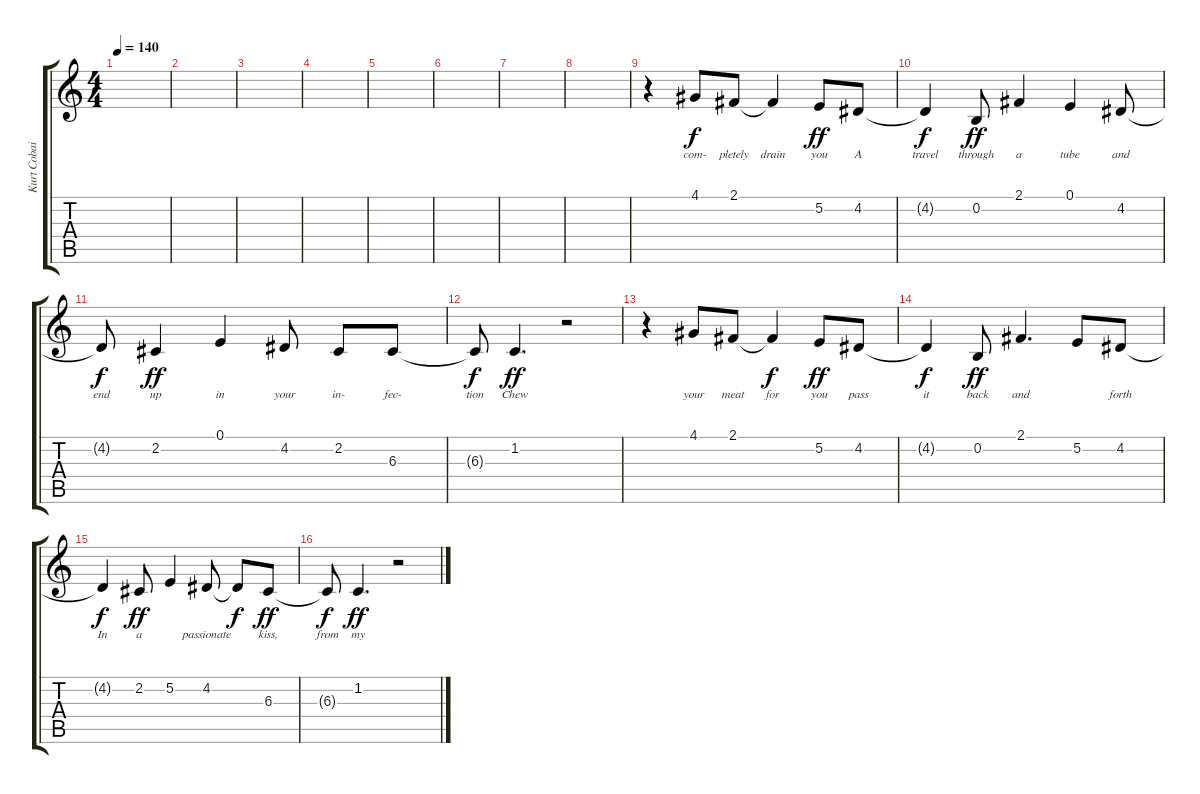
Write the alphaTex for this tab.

\track ("Kurt Cobain (Voz)" "Kurt Cobai") {instrument flute}
\staff {score tabs}
\tuning (E4 B3 G3 D3 A2 E2) {hide}
\ts (4 4)
\tempo 140
\clef g2
\ks c
|
|
|
|
|
|
|
|
r.4{volume 16} 4.1.8{lyrics (0 "com-") lyrics (1 "") lyrics (2 "") lyrics (3 "") lyrics (4 "")} 2.1.8{lyrics (0 "pletely") lyrics (1 "") lyrics (2 "") lyrics (3 "") lyrics (4 "")} 2.1{t}.4{lyrics (0 "drain") lyrics (1 "") lyrics (2 "") lyrics (3 "") lyrics (4 "") dy f} 5.2.8{lyrics (0 "you") lyrics (1 "") lyrics (2 "") lyrics (3 "") lyrics (4 "") dy ff} 4.2.8{lyrics (0 "A") lyrics (1 "") lyrics (2 "") lyrics (3 "") lyrics (4 "")} |
4.2{t}.4{lyrics (0 "travel") lyrics (1 "") lyrics (2 "") lyrics (3 "") lyrics (4 "") dy f} 0.2.8{lyrics (0 "through") lyrics (1 "") lyrics (2 "") lyrics (3 "") lyrics (4 "") dy ff} 2.1.4{lyrics (0 "a") lyrics (1 "") lyrics (2 "") lyrics (3 "") lyrics (4 "")} 0.1.4{lyrics (0 "tube") lyrics (1 "") lyrics (2 "") lyrics (3 "") lyrics (4 "")} 4.2.8{lyrics (0 "and") lyrics (1 "") lyrics (2 "") lyrics (3 "") lyrics (4 "")} |
4.2{t}.8{lyrics (0 "end") lyrics (1 "") lyrics (2 "") lyrics (3 "") lyrics (4 "") dy f} 2.2.4{lyrics (0 "up") lyrics (1 "") lyrics (2 "") lyrics (3 "") lyrics (4 "") dy ff} 0.1.4{lyrics (0 "in") lyrics (1 "") lyrics (2 "") lyrics (3 "") lyrics (4 "")} 4.2.8{lyrics (0 "your") lyrics (1 "") lyrics (2 "") lyrics (3 "") lyrics (4 "")} 2.2.8{lyrics (0 "in-") lyrics (1 "") lyrics (2 "") lyrics (3 "") lyrics (4 "")} 6.3.8{lyrics (0 "fec-") lyrics (1 "") lyrics (2 "") lyrics (3 "") lyrics (4 "")} |
6.3{t}.8{lyrics (0 "tion") lyrics (1 "") lyrics (2 "") lyrics (3 "") lyrics (4 "") dy f} 1.2.4{d lyrics (0 "Chew") lyrics (1 "") lyrics (2 "") lyrics (3 "") lyrics (4 "") dy ff} r.2 |
r.4 4.1.8{lyrics (0 "your") lyrics (1 "") lyrics (2 "") lyrics (3 "") lyrics (4 "")} 2.1.8{lyrics (0 "meat") lyrics (1 "") lyrics (2 "") lyrics (3 "") lyrics (4 "")} 2.1{t}.4{lyrics (0 "for") lyrics (1 "") lyrics (2 "") lyrics (3 "") lyrics (4 "") dy f} 5.2.8{lyrics (0 "you") lyrics (1 "") lyrics (2 "") lyrics (3 "") lyrics (4 "") dy ff} 4.2.8{lyrics (0 "pass") lyrics (1 "") lyrics (2 "") lyrics (3 "") lyrics (4 "")} |
4.2{t}.4{lyrics (0 "it") lyrics (1 "") lyrics (2 "") lyrics (3 "") lyrics (4 "") dy f} 0.2.8{lyrics (0 "back") lyrics (1 "") lyrics (2 "") lyrics (3 "") lyrics (4 "") dy ff} 2.1.4{d lyrics (0 "and") lyrics (1 "") lyrics (2 "") lyrics (3 "") lyrics (4 "")} 5.2.8{lyrics (0 "") lyrics (1 "") lyrics (2 "") lyrics (3 "") lyrics (4 "")} 4.2.8{lyrics (0 "forth") lyrics (1 "") lyrics (2 "") lyrics (3 "") lyrics (4 "")} |
4.2{t}.4{lyrics (0 "In") lyrics (1 "") lyrics (2 "") lyrics (3 "") lyrics (4 "") dy f} 2.2.8{lyrics (0 "a") lyrics (1 "") lyrics (2 "") lyrics (3 "") lyrics (4 "") dy ff} 5.2.4{lyrics (0 "") lyrics (1 "") lyrics (2 "") lyrics (3 "") lyrics (4 "")} 4.2.8{lyrics (0 "passionate") lyrics (1 "") lyrics (2 "") lyrics (3 "") lyrics (4 "")} 4.2{t}.8{lyrics (0 "") lyrics (1 "") lyrics (2 "") lyrics (3 "") lyrics (4 "") dy f} 6.3.8{lyrics (0 "kiss,") lyrics (1 "") lyrics (2 "") lyrics (3 "") lyrics (4 "") dy ff} |
6.3{t}.8{lyrics (0 "from") lyrics (1 "") lyrics (2 "") lyrics (3 "") lyrics (4 "") dy f} 1.2.4{d lyrics (0 "my") lyrics (1 "") lyrics (2 "") lyrics (3 "") lyrics (4 "") dy ff} r.2
